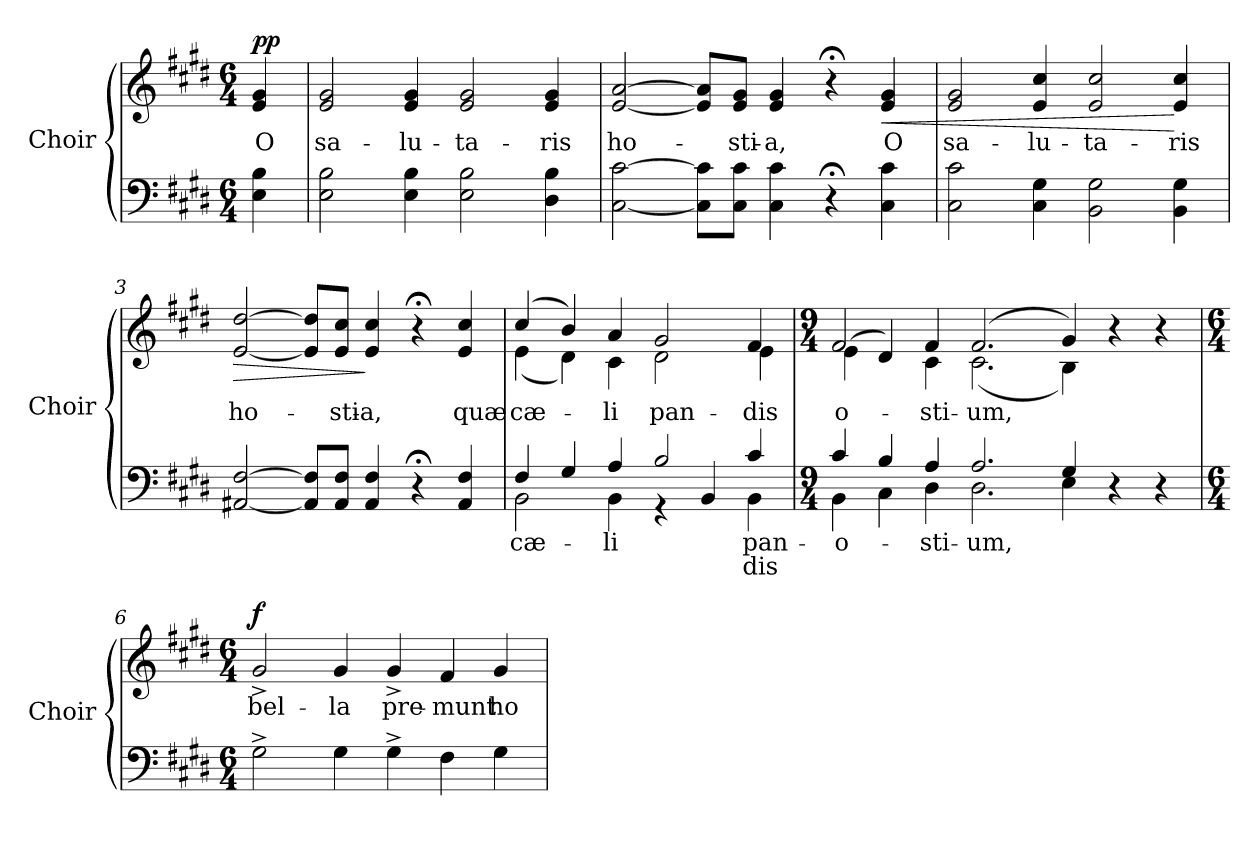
**kern	**text	**text	**kern	**text	**dynam
*part1	*part1	*part1	*part1	*part1	*part1
*staff2	*staff2	*staff2	*staff1	*staff1	*staff1/2
*I"Choir	*	*	*	*	*
*I'Choir	*	*	*	*	*
!!LO:PB:g=z
*clefF4	*	*	*clefG2	*	*
*k[f#c#g#d#]	*	*	*k[f#c#g#d#]	*	*
*E:	*	*	*E:	*	*
*M6/4	*	*	*M6/4	*	*
*MM80	*	*	*MM80	*	*
=	=	=	=	=	=
!	!	!	!	!LO:LY:b:color=#000000	!
4Ei\ 4Bi	.	.	4ei/ 4g#i	O	pp
=	=	=	=	=	=
!	!	!	!	!LO:LY:b:color=#000000	!
2Ei\ 2Bi	.	.	2ei/ 2g#i	sa-	.
!	!	!	!	!LO:LY:b:color=#000000	!
4Ei\ 4Bi	.	.	4ei/ 4g#i	-lu-	.
!	!	!	!	!LO:LY:b:color=#000000	!
2Ei\ 2Bi	.	.	2ei/ 2g#i	-ta-	.
!	!	!	!	!LO:LY:b:color=#000000	!
4D#i\ 4Bi	.	.	4ei/ 4g#i	-ris	.
=1	=1	=1	=1	=1	=1
!	!	!	!	!LO:LY:b:color=#000000	!
[2C#i\ [2c#i	.	.	[2ei/ [2ai	ho-	.
8C#i]\ 8c#i]\L	.	.	8ei]/ 8ai]/L	.	.
!	!	!	!	!LO:LY:b:color=#000000	!
8C#i\ 8c#i\J	.	.	8ei/ 8g#i/J	-sti-	.
!	!	!	!	!LO:LY:b:color=#000000	!
4C#i\ 4c#i	.	.	4ei/ 4g#i	-a,	.
4r;	.	.	4r;	.	.
!	!	!	!	!LO:LY:b:color=#000000	!LO:HP:b
4C#i\ 4c#i	.	.	4ei/ 4g#i	O	<
=2	=2	=2	=2	=2	=2
!	!	!	!	!LO:LY:b:color=#000000	!
2C#i\ 2c#i	.	.	2ei/ 2g#i	sa-	.
!	!	!	!	!LO:LY:b:color=#000000	!
4C#i\ 4G#i	.	.	4ei/ 4cc#i	-lu-	.
!	!	!	!	!LO:LY:b:color=#000000	!
2BBi\ 2G#i	.	.	2ei/ 2cc#i	-ta-	.
!	!	!	!	!LO:LY:b:color=#000000	!
4BBi\ 4G#i	.	.	4ei/ 4cc#i	-ris	[
=3	=3	=3	=3	=3	=3
!	!	!	!	!LO:LY:b:color=#000000	!LO:HP:b
[2AA#Xi/ [2F#i	.	.	[2ei/ [2dd#i	ho-	>
8AA#i]/ 8F#i]/L	.	.	8ei]/ 8dd#i]/L	.	.
!	!	!	!	!LO:LY:b:color=#000000	!
8AA#i/ 8F#i/J	.	.	8ei/ 8cc#i/J	-sti-	.
!	!	!	!	!LO:LY:b:color=#000000	!
4AA#i/ 4F#i	.	.	4ei/ 4cc#i	-a,	]
4r;	.	.	4r;	.	.
!	!	!	!	!LO:LY:b:color=#000000	!
4AA#i/ 4F#i	.	.	4ei/ 4cc#i	quæ	.
!!LO:LB:g=z
=4	=4	=4	=4	=4	=4
!	!LO:LY:b:color=#000000	!	!	!	!
*^	*	*	*	*	*
!	!	!	!	!LO:TX:a:i:t=(poco espr.)	!	!
!	!	!	!	!	!LO:LY:b:color=#000000	!
*	*	*	*	*^	*	*
4F#i/	2BBi\	cæ-	.	(4cc#i/	(4ei\	cæ-	.
4G#i/	.	.	.	4bi/)	4d#i\)	.	.
!	!	!LO:LY:b:color=#000000	!	!	!	!	!
!	!	!	!	!	!	!LO:LY:b:color=#000000	!
4Ai/	4BBi\	-li	.	4ai/	4c#i\	-li	.
!	!	!	!	!	!	!LO:LY:b:color=#000000	!
2Bi/	4r	.	.	2g#i/	2d#i\	pan-	.
.	4BBi/	.	.	.	.	.	.
!	!	!LO:LY:b:color=#000000	!LO:LY:b:color=#000000	!	!	!	!
!	!	!	!	!	!	!LO:LY:b:color=#000000	!
4c#i/	4BBi\	pan-	-dis	4f#i/	4ei\	-dis	.
=5	=5	=5	=5	=5	=5	=5	=5
*M9/4	*	*	*	*M9/4	*	*	*
!	!	!LO:LY:b:color=#000000	!	!	!	!	!
!	!	!	!	!	!	!LO:LY:b:color=#000000	!
4c#i/	4BBi\	o-	.	2f#i/	(4ei\	o-	.
4Bi/	4C#i\	.	.	.	4d#i/)	.	.
!	!	!LO:LY:b:color=#000000	!	!	!	!	!
!	!	!	!	!	!	!LO:LY:b:color=#000000	!
4Ai/	4D#i\	-sti-	.	4f#i/	4c#i\	-sti-	.
!	!	!LO:LY:b:color=#000000	!	!	!	!	!
!	!	!	!	!	!	!LO:LY:b:color=#000000	!
2.Ai/	2.D#i\	-um,	.	(2.f#i/	(2.c#i\	-um,	.
4G#i/	4Ei\	.	.	4g#i/)	4Bi\)	.	.
4r	2ryy	.	.	4r	4ryy	.	.
4r	.	.	.	4r	4ryy	.	.
*v	*v	*	*	*	*	*	*
*	*	*	*v	*v	*	*
=6	=6	=6	=6	=6	=6
*M6/4	*	*	*M6/4	*	*
*	*	*	*^	*	*
!	!	!	!	!	!LO:LY:b:color=#000000	!
*	*	*	*v	*v	*	*
2G#^i\	.	.	2g#^i/	bel-	f
!	!	!	!	!LO:LY:b:color=#000000	!
4G#i\	.	.	4g#i/	-la	.
!	!	!	!	!LO:LY:b:color=#000000	!
4G#^i\	.	.	4g#^i/	pre-	.
!	!	!	!	!LO:LY:b:color=#000000	!
4F#i\	.	.	4f#i/	-munt	.
!	!	!	!	!LO:LY:b:color=#000000	!
4G#i\	.	.	4g#i/	ho-	.
=	=	=	=	=	=
*-	*-	*-	*-	*-	*-
